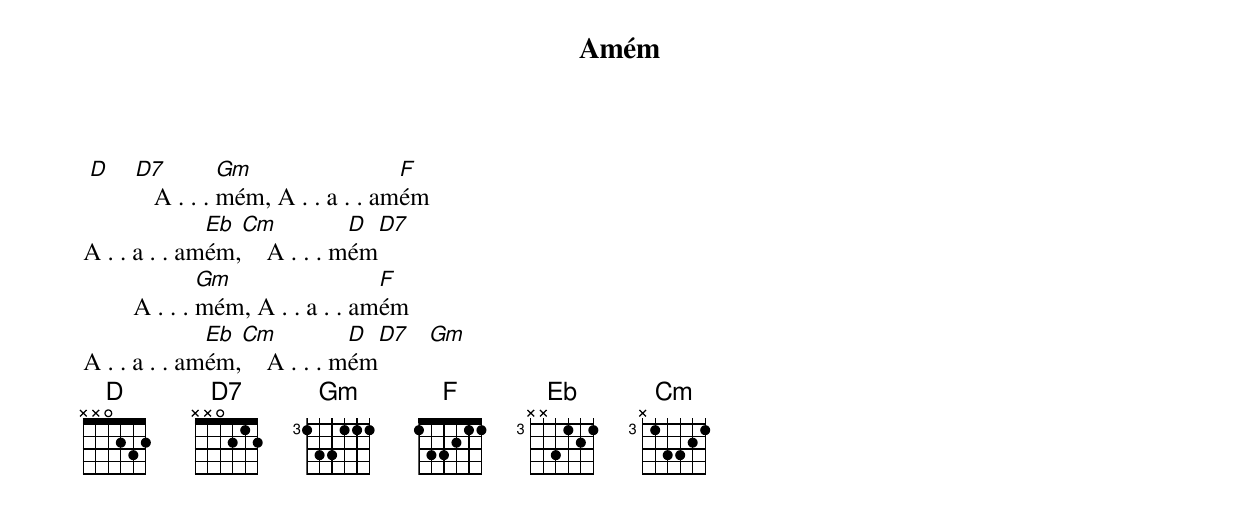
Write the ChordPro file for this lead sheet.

{title: Amém}
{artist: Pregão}
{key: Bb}


 [D]    [D7]   A . . . [Gm]mém, A . . a . . am[F]ém
A . . a . . am[Eb]ém,[Cm]    A . . . m[D]ém[D7]
        A . . . [Gm]mém, A . . a . . am[F]ém
A . . a . . am[Eb]ém,[Cm]    A . . . m[D]ém[D7]   [Gm]
